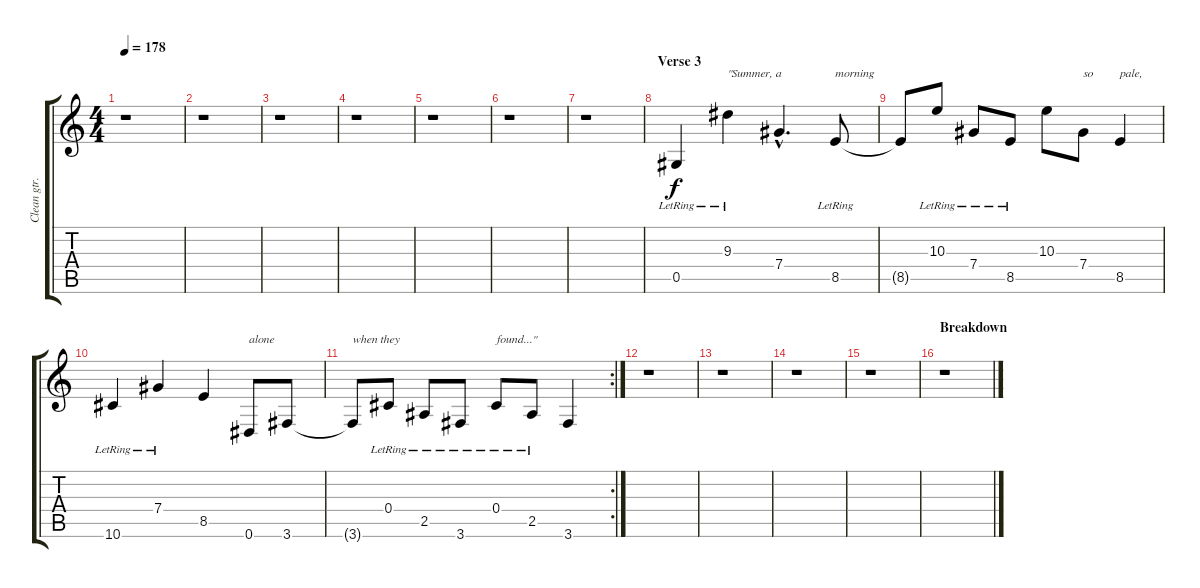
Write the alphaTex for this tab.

\track ("Clean gtr." "Clean gtr.") {instrument electricguitarclean}
\staff {score tabs}
\tuning (Eb4 Bb3 Gb3 Db3 Ab2 Eb2) {hide}
\ts (4 4)
\tempo 178
\clef g2
\ks c
r.1{dy f} |
r.1 |
r.1 |
r.1 |
r.1 |
r.1 |
r.1 |
\section ("" "Verse 3")
0.5{lr}.4 9.3{lr}.4{txt "\"Summer, a"} 7.4{hac}.4{d} 8.5{lr}.8{txt "morning"} |
8.5{t}.8 10.3{lr}.8 7.4{lr}.8 8.5{lr}.8 10.3.8 7.4.8{txt "so"} 8.5.4{txt "pale,"} |
10.6{lr}.4 7.4{lr}.4 8.5.4 0.6.8{txt "alone"} 3.6.8 |
\rc 2
3.6{t}.8{txt "when they"} 0.4{lr}.8 2.5{lr}.8 3.6{lr}.8 0.4{lr}.8{txt "found...\""} 2.5{lr}.8 3.6.4 |
r.1 |
r.1 |
r.1 |
r.1 |
\section ("" "Breakdown")
r.1
